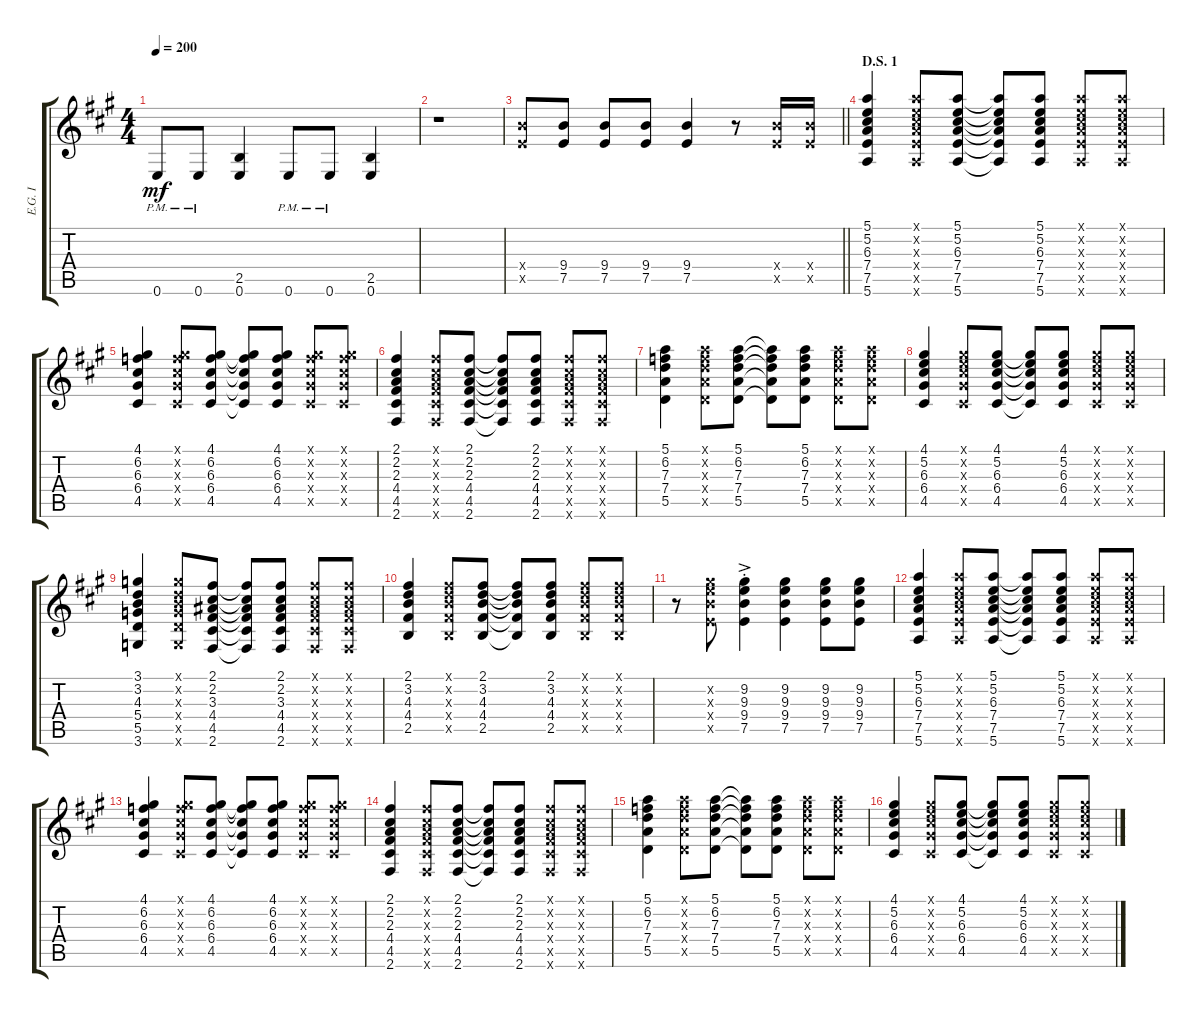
\track ("E.G. I" "E.G. I") {instrument overdrivenguitar}
\staff {score tabs}
\tuning (E4 B3 G3 D3 A2 E2) {hide}
\ts (4 4)
\tempo 200
\clef g2
\ks a
0.6{pm}.8{dy mf} 0.6{pm}.8 (2.5 0.6).4 0.6{pm}.8 0.6{pm}.8 (2.5 0.6).4 |
r.1 |
\barLineRight lightlight
(9.4{x} 7.5{x}).8 (9.4 7.5).8 (9.4 7.5).8 (9.4 7.5).8 (9.4 7.5).4 r.8 (9.4{x} 7.5{x}).16 (9.4{x} 7.5{x}).16 |
\section ("" "D.S. 1")
(5.1 5.2 6.3 7.4 7.5 5.6).4 (5.1{x} 5.2{x} 6.3{x} 7.4{x} 7.5{x} 5.6{x}).8 (5.1 5.2 6.3 7.4 7.5 5.6).8 (5.1{t} 5.2{t} 6.3{t} 7.4{t} 7.5{t} 5.6{t}).8 (5.1 5.2 6.3 7.4 7.5 5.6).8 (5.1{x} 5.2{x} 6.3{x} 7.4{x} 7.5{x} 5.6{x}).8 (5.1{x} 5.2{x} 6.3{x} 7.4{x} 7.5{x} 5.6{x}).8 |
(4.1 6.2 6.3 6.4 4.5).4 (4.1{x} 6.2{x} 6.3{x} 6.4{x} 4.5{x}).8 (4.1 6.2 6.3 6.4 4.5).8 (4.1{t} 6.2{t} 6.3{t} 6.4{t} 4.5{t}).8 (4.1 6.2 6.3 6.4 4.5).8 (4.1{x} 6.2{x} 6.3{x} 6.4{x} 4.5{x}).8 (4.1{x} 6.2{x} 6.3{x} 6.4{x} 4.5{x}).8 |
(2.1 2.2 2.3 4.4 4.5 2.6).4 (2.1{x} 2.2{x} 2.3{x} 4.4{x} 4.5{x} 2.6{x}).8 (2.1 2.2 2.3 4.4 4.5 2.6).8 (2.1{t} 2.2{t} 2.3{t} 4.4{t} 4.5{t} 2.6{t}).8 (2.1 2.2 2.3 4.4 4.5 2.6).8 (2.1{x} 2.2{x} 2.3{x} 4.4{x} 4.5{x} 2.6{x}).8 (2.1{x} 2.2{x} 2.3{x} 4.4{x} 4.5{x} 2.6{x}).8 |
(5.1 6.2 7.3 7.4 5.5).4 (5.1{x} 6.2{x} 7.3{x} 7.4{x} 5.5{x}).8 (5.1 6.2 7.3 7.4 5.5).8 (5.1{t} 6.2{t} 7.3{t} 7.4{t} 5.5{t}).8 (5.1 6.2 7.3 7.4 5.5).8 (5.1{x} 6.2{x} 7.3{x} 7.4{x} 5.5{x}).8 (5.1{x} 6.2{x} 7.3{x} 7.4{x} 5.5{x}).8 |
(4.1 5.2 6.3 6.4 4.5).4 (4.1{x} 5.2{x} 6.3{x} 6.4{x} 4.5{x}).8 (4.1 5.2 6.3 6.4 4.5).8 (4.1{t} 5.2{t} 6.3{t} 6.4{t} 4.5{t}).8 (4.1 5.2 6.3 6.4 4.5).8 (4.1{x} 5.2{x} 6.3{x} 6.4{x} 4.5{x}).8 (4.1{x} 5.2{x} 6.3{x} 6.4{x} 4.5{x}).8 |
(3.1 3.2 4.3 5.4 5.5 3.6).4 (3.1{x} 3.2{x} 4.3{x} 5.4{x} 5.5{x} 3.6{x}).8 (2.1 2.2 3.3 4.4 4.5 2.6).8 (2.1{t} 2.2{t} 3.3{t} 4.4{t} 4.5{t} 2.6{t}).8 (2.1 2.2 3.3 4.4 4.5 2.6).8 (2.1{x} 2.2{x} 3.3{x} 4.4{x} 4.5{x} 2.6{x}).8 (2.1{x} 2.2{x} 3.3{x} 4.4{x} 4.5{x} 2.6{x}).8 |
(2.1 3.2 4.3 4.4 2.5).4 (2.1{x} 3.2{x} 4.3{x} 4.4{x} 2.5{x}).8 (2.1 3.2 4.3 4.4 2.5).8 (2.1{t} 3.2{t} 4.3{t} 4.4{t} 2.5{t}).8 (2.1 3.2 4.3 4.4 2.5).8 (2.1{x} 3.2{x} 4.3{x} 4.4{x} 2.5{x}).8 (2.1{x} 3.2{x} 4.3{x} 4.4{x} 2.5{x}).8 |
r.8 (9.2{x} 9.3{x} 9.4{x} 7.5{x}).8 (9.2{ac st} 9.3{ac st} 9.4{ac st} 7.5{ac st}).4 (9.2 9.3 9.4 7.5).4 (9.2 9.3 9.4 7.5).8 (9.2 9.3 9.4 7.5).8 |
(5.1 5.2 6.3 7.4 7.5 5.6).4 (5.1{x} 5.2{x} 6.3{x} 7.4{x} 7.5{x} 5.6{x}).8 (5.1 5.2 6.3 7.4 7.5 5.6).8 (5.1{t} 5.2{t} 6.3{t} 7.4{t} 7.5{t} 5.6{t}).8 (5.1 5.2 6.3 7.4 7.5 5.6).8 (5.1{x} 5.2{x} 6.3{x} 7.4{x} 7.5{x} 5.6{x}).8 (5.1{x} 5.2{x} 6.3{x} 7.4{x} 7.5{x} 5.6{x}).8 |
(4.1 6.2 6.3 6.4 4.5).4 (4.1{x} 6.2{x} 6.3{x} 6.4{x} 4.5{x}).8 (4.1 6.2 6.3 6.4 4.5).8 (4.1{t} 6.2{t} 6.3{t} 6.4{t} 4.5{t}).8 (4.1 6.2 6.3 6.4 4.5).8 (4.1{x} 6.2{x} 6.3{x} 6.4{x} 4.5{x}).8 (4.1{x} 6.2{x} 6.3{x} 6.4{x} 4.5{x}).8 |
(2.1 2.2 2.3 4.4 4.5 2.6).4 (2.1{x} 2.2{x} 2.3{x} 4.4{x} 4.5{x} 2.6{x}).8 (2.1 2.2 2.3 4.4 4.5 2.6).8 (2.1{t} 2.2{t} 2.3{t} 4.4{t} 4.5{t} 2.6{t}).8 (2.1 2.2 2.3 4.4 4.5 2.6).8 (2.1{x} 2.2{x} 2.3{x} 4.4{x} 4.5{x} 2.6{x}).8 (2.1{x} 2.2{x} 2.3{x} 4.4{x} 4.5{x} 2.6{x}).8 |
(5.1 6.2 7.3 7.4 5.5).4 (5.1{x} 6.2{x} 7.3{x} 7.4{x} 5.5{x}).8 (5.1 6.2 7.3 7.4 5.5).8 (5.1{t} 6.2{t} 7.3{t} 7.4{t} 5.5{t}).8 (5.1 6.2 7.3 7.4 5.5).8 (5.1{x} 6.2{x} 7.3{x} 7.4{x} 5.5{x}).8 (5.1{x} 6.2{x} 7.3{x} 7.4{x} 5.5{x}).8 |
(4.1 5.2 6.3 6.4 4.5).4 (4.1{x} 5.2{x} 6.3{x} 6.4{x} 4.5{x}).8 (4.1 5.2 6.3 6.4 4.5).8 (4.1{t} 5.2{t} 6.3{t} 6.4{t} 4.5{t}).8 (4.1 5.2 6.3 6.4 4.5).8 (4.1{x} 5.2{x} 6.3{x} 6.4{x} 4.5{x}).8 (4.1{x} 5.2{x} 6.3{x} 6.4{x} 4.5{x}).8
